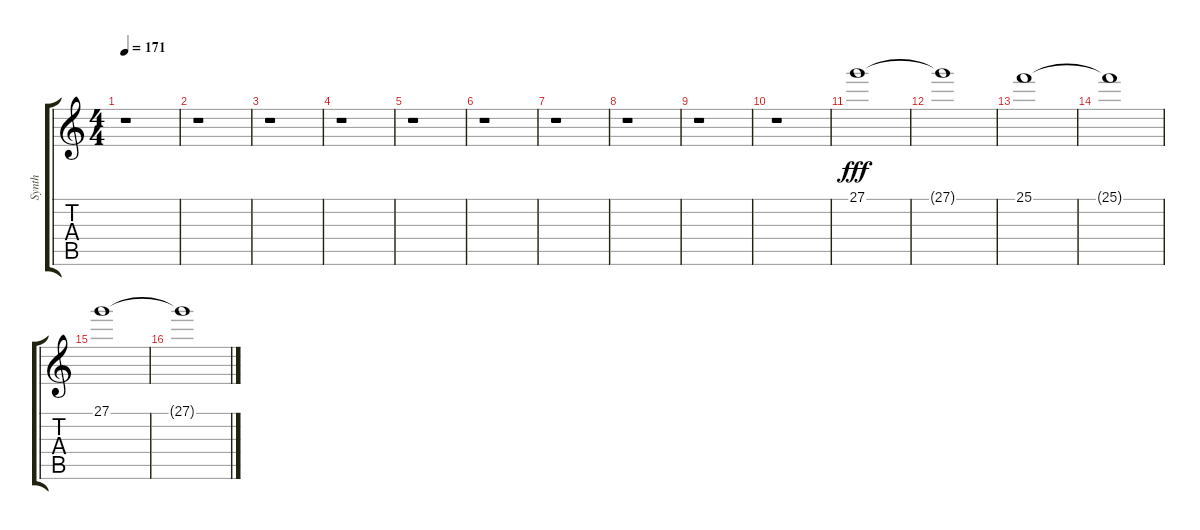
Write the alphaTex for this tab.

\track ("Synth" "Synth") {instrument choiraahs}
\staff {score tabs}
\tuning (E4 B3 G3 D3 A2 E2) {hide}
\ts (4 4)
\tempo 171
\clef g2
\ks c
r.1{dy fff} |
r.1 |
r.1 |
r.1 |
r.1 |
r.1 |
r.1 |
r.1 |
r.1 |
r.1 |
27.1.1 |
27.1{t}.1 |
25.1.1 |
25.1{t}.1 |
27.1.1 |
27.1{t}.1
